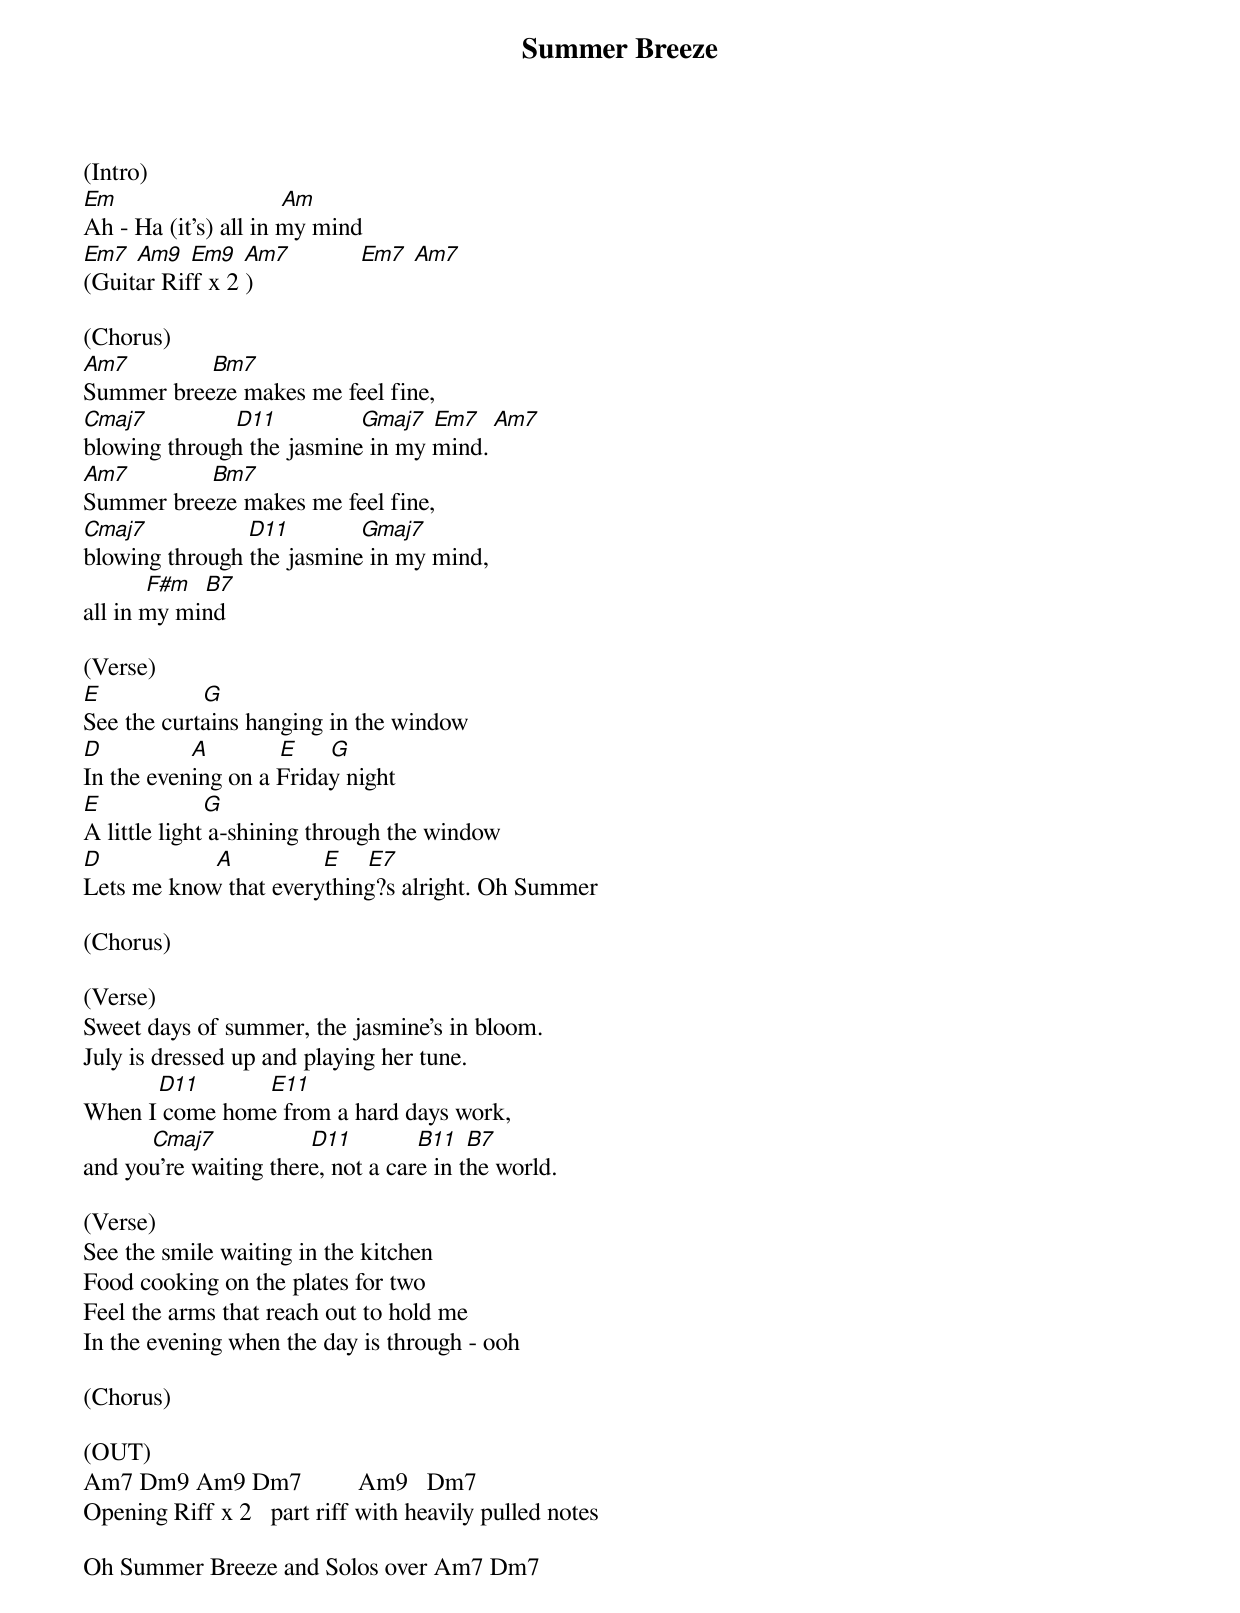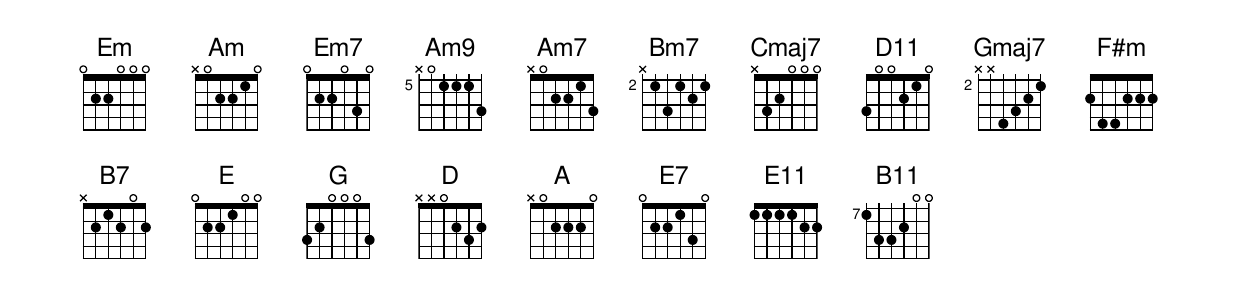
{title:Summer Breeze}

(Intro)
[Em]                          [Am]
Ah - Ha (it's) all in my mind
[Em7] [Am9] [Em9] [Am7]           [Em7] [Am7]
(Guitar Riff x 2 )

(Chorus)
[Am7]             [Bm7]
Summer breeze makes me feel fine,
[Cmaj7]              [D11]             [Gmaj7] [Em7]  [Am7]
blowing through the jasmine in my mind.
[Am7]             [Bm7]
Summer breeze makes me feel fine,
[Cmaj7]                [D11]           [Gmaj7]
blowing through the jasmine in my mind,
          [F#m]  [B7]
all in my mind

(Verse)
[E]                [G]
See the curtains hanging in the window
[D]              [A]           [E]     [G]
In the evening on a Friday night
[E]                [G]
A little light a-shining through the window
[D]                  [A]              [E]    [E7]
Lets me know that everything?s alright. Oh Summer

(Chorus)

(Verse)
Sweet days of summer, the jasmine's in bloom.
July is dressed up and playing her tune.
            [D11]           [E11]
When I come home from a hard days work,
           [Cmaj7]               [D11]          [B11] [B7]
and you're waiting there, not a care in the world.

(Verse)
See the smile waiting in the kitchen
Food cooking on the plates for two
Feel the arms that reach out to hold me
In the evening when the day is through - ooh

(Chorus)

(OUT)
Am7 Dm9 Am9 Dm7         Am9   Dm7
Opening Riff x 2   part riff with heavily pulled notes

Oh Summer Breeze and Solos over Am7 Dm7
